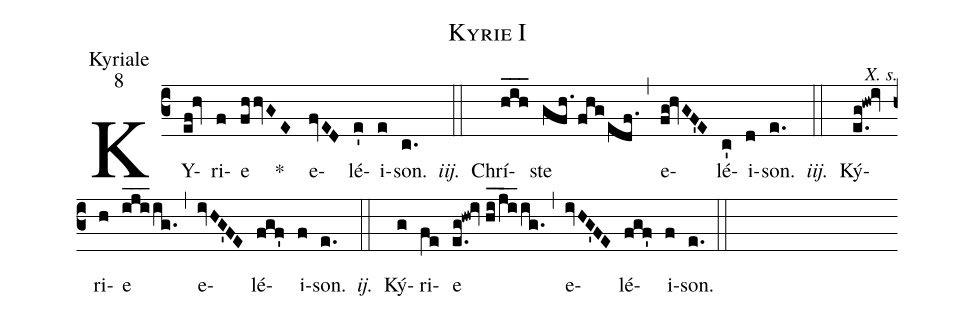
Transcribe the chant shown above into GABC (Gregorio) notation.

name:Kyrie I;
office-part:Kyriale;
mode:8;
commentary:X. s.;
%%
(c3) KY(ef!hv)ri(f)e(fhhvGE) *() e(fvED)lé(e')i(e)son.(c.) <i>iij.</i>(::)
Chrí(hih___)ste(gfh./fhg/edf.) (,) e(fg!hvGF'E)lé(c')i(d)son.(e.) <i>iij.</i>(::)
Ký(e.g!hw!iv)ri(h)e(iji___/ig.) (,) e(ivHG'FE)lé(fgf')i(f)son.(e.) <i>ij.</i>(::)
Ký(g)ri(fe)e(e.g!hw!iv//hi_/j_i_/ig.) (,) e(ivHG'FE)lé(fgf')i(f)son.(e.) (::)
